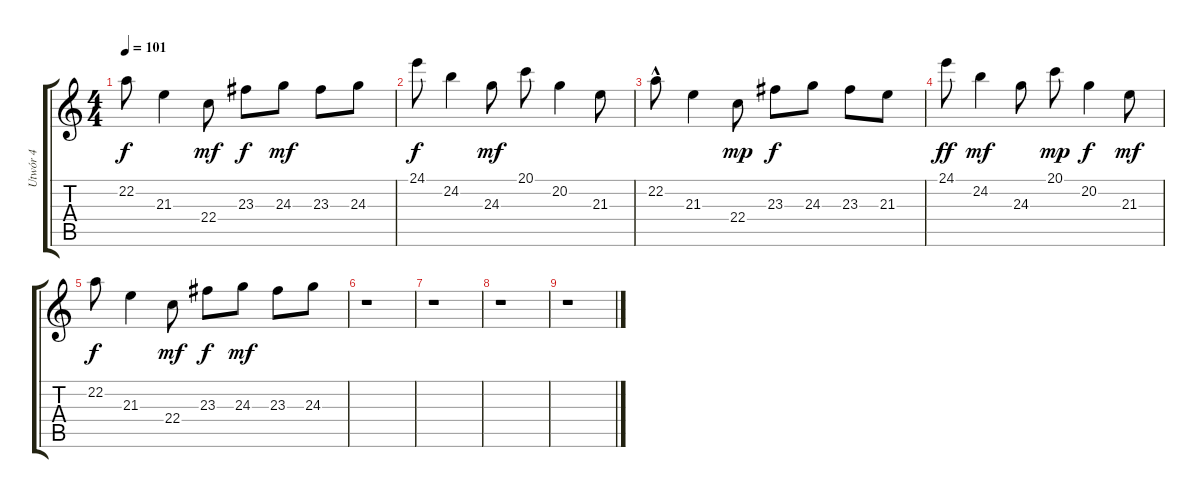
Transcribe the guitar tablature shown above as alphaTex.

\track ("Utwór 4" "Utwór 4") {instrument electricpiano1}
\staff {score tabs}
\tuning (E4 B3 G3 D3 A2 E2) {hide}
\ts (4 4)
\tempo 101
\clef g2
\ks c
22.2.8{dy f} 21.3.4 22.4.8{dy mf} 23.3.8{dy f} 24.3.8{dy mf} 23.3.8 24.3.8 |
24.1.8{dy f} 24.2.4 24.3.8{dy mf} 20.1.8 20.2.4 21.3.8 |
22.2{hac}.8 21.3.4 22.4.8{dy mp} 23.3.8{dy f} 24.3.8 23.3.8 21.3.8 |
24.1.8{dy ff} 24.2.4{dy mf} 24.3.8 20.1.8{dy mp} 20.2.4{dy f} 21.3.8{dy mf} |
22.2.8{dy f} 21.3.4 22.4.8{dy mf} 23.3.8{dy f} 24.3.8{dy mf} 23.3.8 24.3.8 |
r.1 |
r.1 |
r.1 |
r.1
